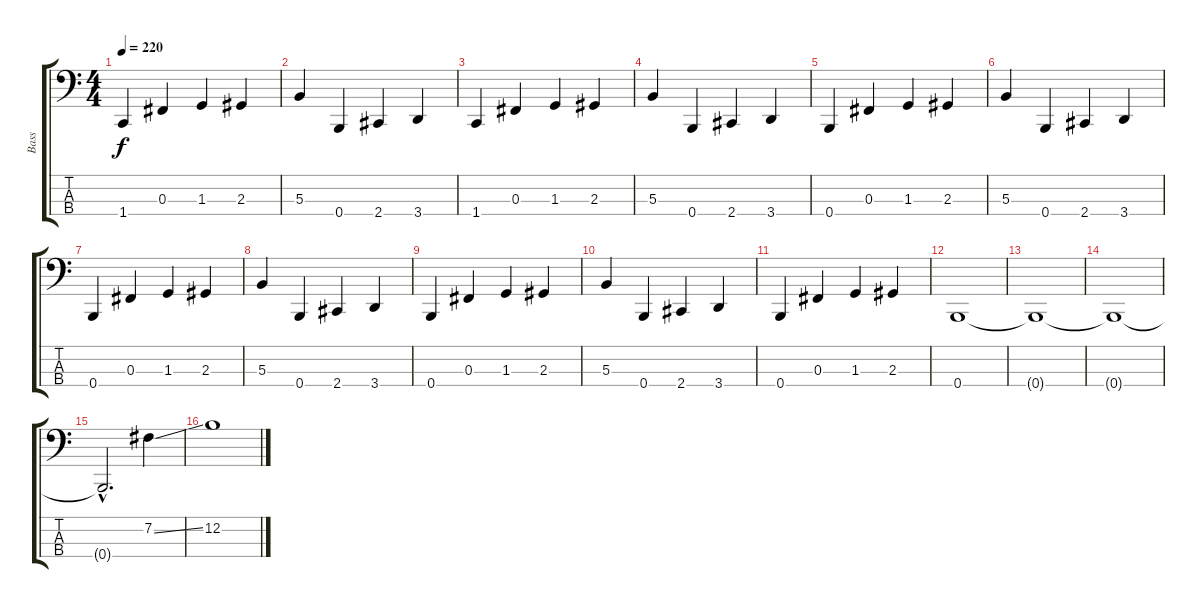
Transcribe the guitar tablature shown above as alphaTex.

\track ("Bass" "Bass") {instrument electricbasspick}
\staff {score tabs}
\tuning (E2 B1 Gb1 B0) {hide}
\ts (4 4)
\tempo 220
\clef f4
\ks c
1.4.4{dy f} 0.3.4 1.3.4 2.3.4 |
5.3.4 0.4.4 2.4.4 3.4.4 |
1.4.4 0.3.4 1.3.4 2.3.4 |
5.3.4 0.4.4 2.4.4 3.4.4 |
0.4.4 0.3.4 1.3.4 2.3.4 |
5.3.4 0.4.4 2.4.4 3.4.4 |
0.4.4 0.3.4 1.3.4 2.3.4 |
5.3.4 0.4.4 2.4.4 3.4.4 |
0.4.4 0.3.4 1.3.4 2.3.4 |
5.3.4 0.4.4 2.4.4 3.4.4 |
0.4.4 0.3.4 1.3.4 2.3.4 |
0.4.1 |
0.4{t}.1 |
0.4{t}.1 |
0.4{hac t}.2{d} 7.2{ss}.4 |
12.2.1
